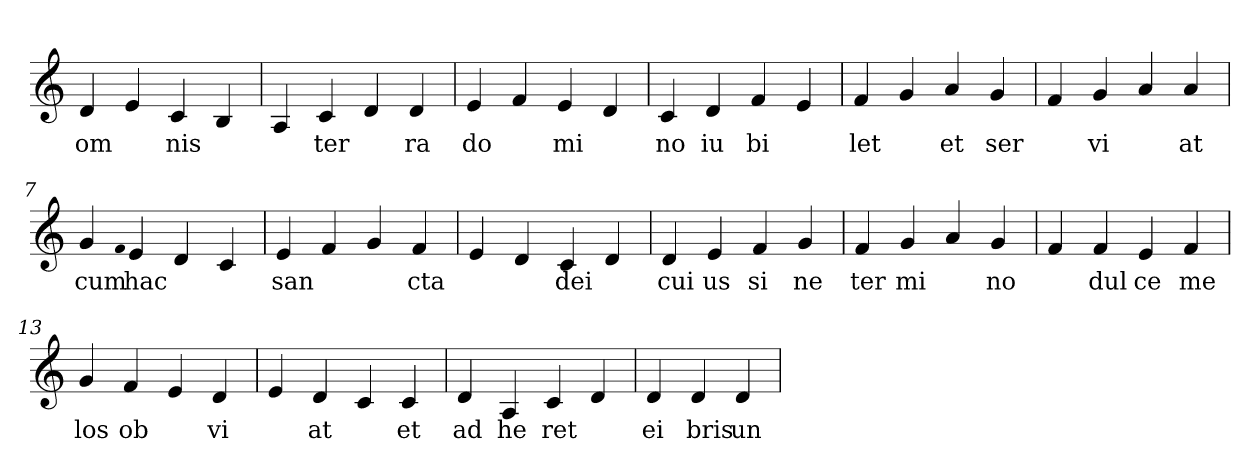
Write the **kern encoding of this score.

**kern	**text
*part1	*part1
*staff1	*staff1
*clefG2	*
=1	=1
4d	om
4e	.
4c	nis
4B	.
=2	=2
4A	.
4c	ter
4d	.
4d	ra
=3	=3
4e	do
4f	.
4e	mi
4d	.
=4	=4
4c	no
4d	iu
4f	bi
4e	.
=5	=5
4f	let
4g	.
4a	et
4g	ser
=6	=6
4f	.
4g	vi
4a	.
4a	at
=7	=7
4g	cum
qqf	.
4e	hac
4d	.
4c	.
=8	=8
4e	san
4f	.
4g	.
4f	cta
=9	=9
4e	.
4d	.
4c	dei
4d	.
=10	=10
4d	cui
4e	us
4f	si
4g	ne
=11	=11
4f	ter
4g	mi
4a	.
4g	no
=12	=12
4f	.
4f	dul
4e	ce
4f	me
=13	=13
4g	los
4f	ob
4e	.
4d	vi
=14	=14
4e	.
4d	at
4c	.
4c	et
=15	=15
4d	ad
4A	he
4c	ret
4d	.
=16	=16
4d	ei
4d	bris
4d	un
=	=
*-	*-
